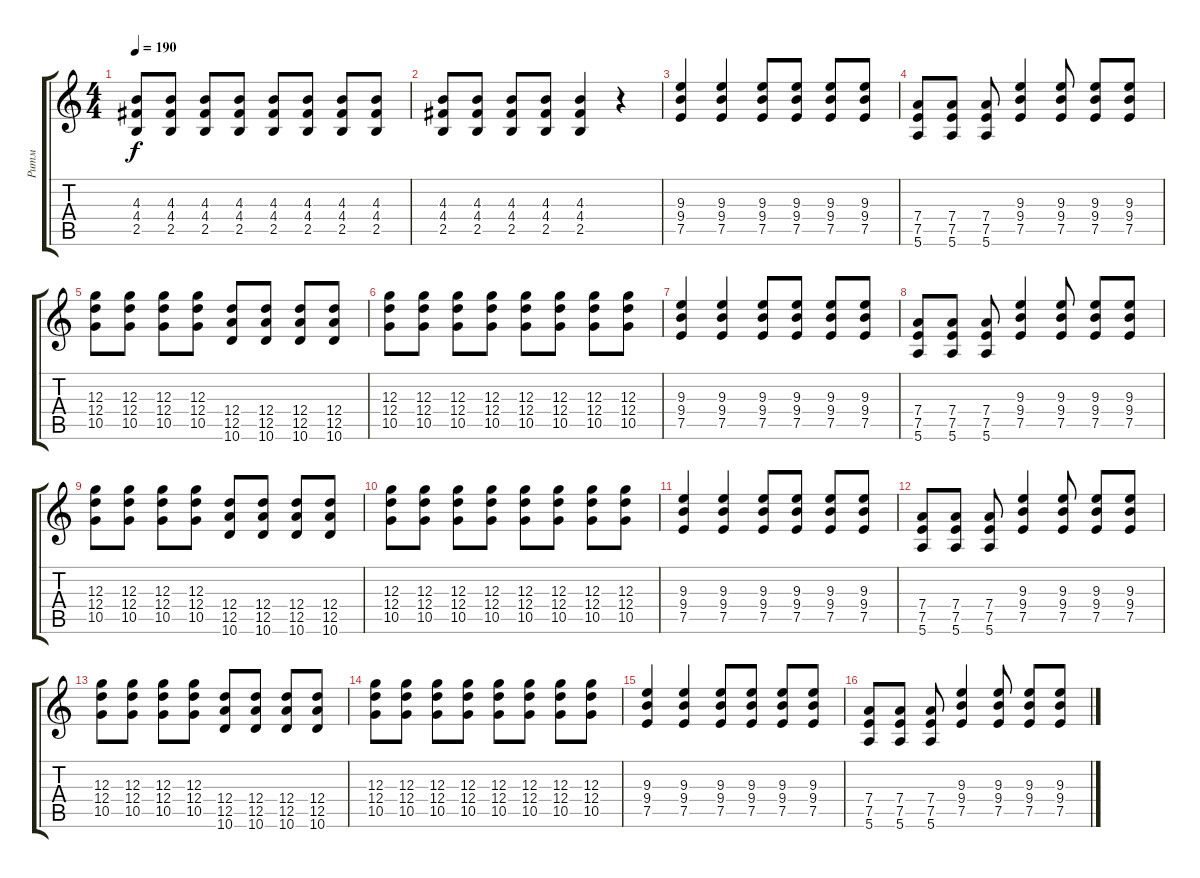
\track ("Ритм" "Ритм") {instrument distortionguitar}
\staff {score tabs}
\tuning (E4 B3 G3 D3 A2 E2) {hide}
\ts (4 4)
\tempo 190
\clef g2
\ks c
(4.3 4.4 2.5).8{dy f} (4.3 4.4 2.5).8 (4.3 4.4 2.5).8 (4.3 4.4 2.5).8 (4.3 4.4 2.5).8 (4.3 4.4 2.5).8 (4.3 4.4 2.5).8 (4.3 4.4 2.5).8 |
(4.3 4.4 2.5).8 (4.3 4.4 2.5).8 (4.3 4.4 2.5).8 (4.3 4.4 2.5).8 (4.3 4.4 2.5).4 r.4 |
(9.3 9.4 7.5).4 (9.3 9.4 7.5).4 (9.3 9.4 7.5).8 (9.3 9.4 7.5).8 (9.3 9.4 7.5).8 (9.3 9.4 7.5).8 |
(7.4 7.5 5.6).8 (7.4 7.5 5.6).8 (7.4 7.5 5.6).8 (9.3 9.4 7.5).4 (9.3 9.4 7.5).8 (9.3 9.4 7.5).8 (9.3 9.4 7.5).8 |
(12.3 12.4 10.5).8 (12.3 12.4 10.5).8 (12.3 12.4 10.5).8 (12.3 12.4 10.5).8 (12.4 12.5 10.6).8 (12.4 12.5 10.6).8 (12.4 12.5 10.6).8 (12.4 12.5 10.6).8 |
(12.3 12.4 10.5).8 (12.3 12.4 10.5).8 (12.3 12.4 10.5).8 (12.3 12.4 10.5).8 (12.3 12.4 10.5).8 (12.3 12.4 10.5).8 (12.3 12.4 10.5).8 (12.3 12.4 10.5).8 |
(9.3 9.4 7.5).4 (9.3 9.4 7.5).4 (9.3 9.4 7.5).8 (9.3 9.4 7.5).8 (9.3 9.4 7.5).8 (9.3 9.4 7.5).8 |
(7.4 7.5 5.6).8 (7.4 7.5 5.6).8 (7.4 7.5 5.6).8 (9.3 9.4 7.5).4 (9.3 9.4 7.5).8 (9.3 9.4 7.5).8 (9.3 9.4 7.5).8 |
(12.3 12.4 10.5).8 (12.3 12.4 10.5).8 (12.3 12.4 10.5).8 (12.3 12.4 10.5).8 (12.4 12.5 10.6).8 (12.4 12.5 10.6).8 (12.4 12.5 10.6).8 (12.4 12.5 10.6).8 |
(12.3 12.4 10.5).8 (12.3 12.4 10.5).8 (12.3 12.4 10.5).8 (12.3 12.4 10.5).8 (12.3 12.4 10.5).8 (12.3 12.4 10.5).8 (12.3 12.4 10.5).8 (12.3 12.4 10.5).8 |
(9.3 9.4 7.5).4 (9.3 9.4 7.5).4 (9.3 9.4 7.5).8 (9.3 9.4 7.5).8 (9.3 9.4 7.5).8 (9.3 9.4 7.5).8 |
(7.4 7.5 5.6).8 (7.4 7.5 5.6).8 (7.4 7.5 5.6).8 (9.3 9.4 7.5).4 (9.3 9.4 7.5).8 (9.3 9.4 7.5).8 (9.3 9.4 7.5).8 |
(12.3 12.4 10.5).8 (12.3 12.4 10.5).8 (12.3 12.4 10.5).8 (12.3 12.4 10.5).8 (12.4 12.5 10.6).8 (12.4 12.5 10.6).8 (12.4 12.5 10.6).8 (12.4 12.5 10.6).8 |
(12.3 12.4 10.5).8 (12.3 12.4 10.5).8 (12.3 12.4 10.5).8 (12.3 12.4 10.5).8 (12.3 12.4 10.5).8 (12.3 12.4 10.5).8 (12.3 12.4 10.5).8 (12.3 12.4 10.5).8 |
(9.3 9.4 7.5).4 (9.3 9.4 7.5).4 (9.3 9.4 7.5).8 (9.3 9.4 7.5).8 (9.3 9.4 7.5).8 (9.3 9.4 7.5).8 |
(7.4 7.5 5.6).8 (7.4 7.5 5.6).8 (7.4 7.5 5.6).8 (9.3 9.4 7.5).4 (9.3 9.4 7.5).8 (9.3 9.4 7.5).8 (9.3 9.4 7.5).8
